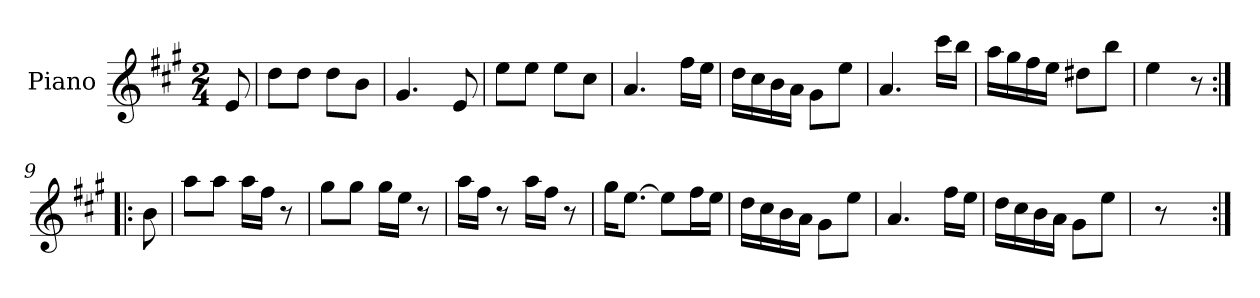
**kern
*part1
*staff1
*I"Piano
*I'Pno.
*clefG2
*k[f#c#g#]
*M2/4
=
8e/
=1
8dd\L
8dd\J
8dd\L
8b\J
=2
4.g#/
8e/
=3
8ee\L
8ee\J
8ee\L
8cc#\J
=4
4.a/
16ff#\LL
16ee\JJ
=5
16dd\LL
16cc#\
16b\
16a\JJ
8g#\L
8ee\J
=6
4.a/
16ccc#\LL
16bb\JJ
=7
16aa\LL
16gg#\
16ff#\
16ee\JJ
8dd#X\L
8bb\J
=8
4ee\
8r
=9:|!|:
8b\
=10
8aa\L
8aa\J
16aa\LL
16ff#\JJ
8r
=11
8gg#\L
8gg#\J
16gg#\LL
16ee\JJ
8r
=12
16aa\LL
16ff#\JJ
8r
16aa\LL
16ff#\JJ
8r
=13
16gg#\KL
[8.ee\J
8ee\L]
16ff#\L
16ee\JJ
=14
16dd\LL
16cc#\
16b\
16a\JJ
8g#\L
8ee\J
=15
4.a/
16ff#\LL
16ee\JJ
=16
16dd\LL
16cc#\
16b\
16a\JJ
8g#\L
8ee\J
=17
8r
=:|!
*-
